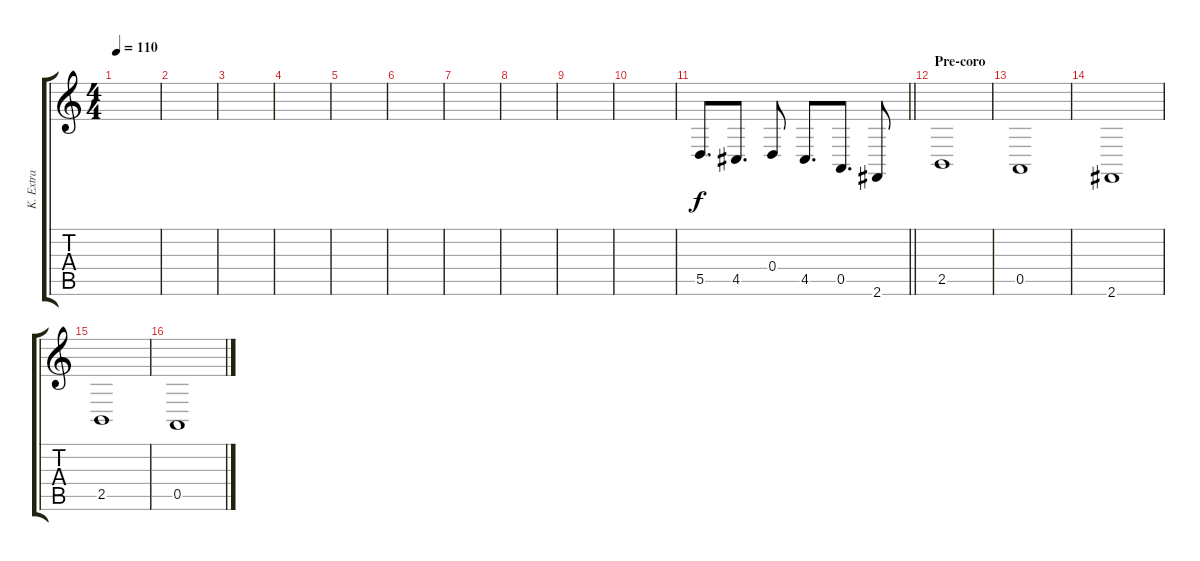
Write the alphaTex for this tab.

\track ("K. Extra" "K. Extra") {instrument stringensemble1}
\staff {score tabs}
\tuning (E4 B3 G3 D3 A2 E2) {hide}
\ts (4 4)
\tempo 110
\clef g2
\ks c
|
|
|
|
|
|
|
|
|
|
\barLineRight lightlight
5.5.8{d} 4.5.8{d} 0.4.8 4.5.8{d} 0.5.8{d} 2.6.8 |
\section ("" "Pre-coro")
2.5.1 |
0.5.1 |
2.6.1 |
2.5.1 |
0.5.1
